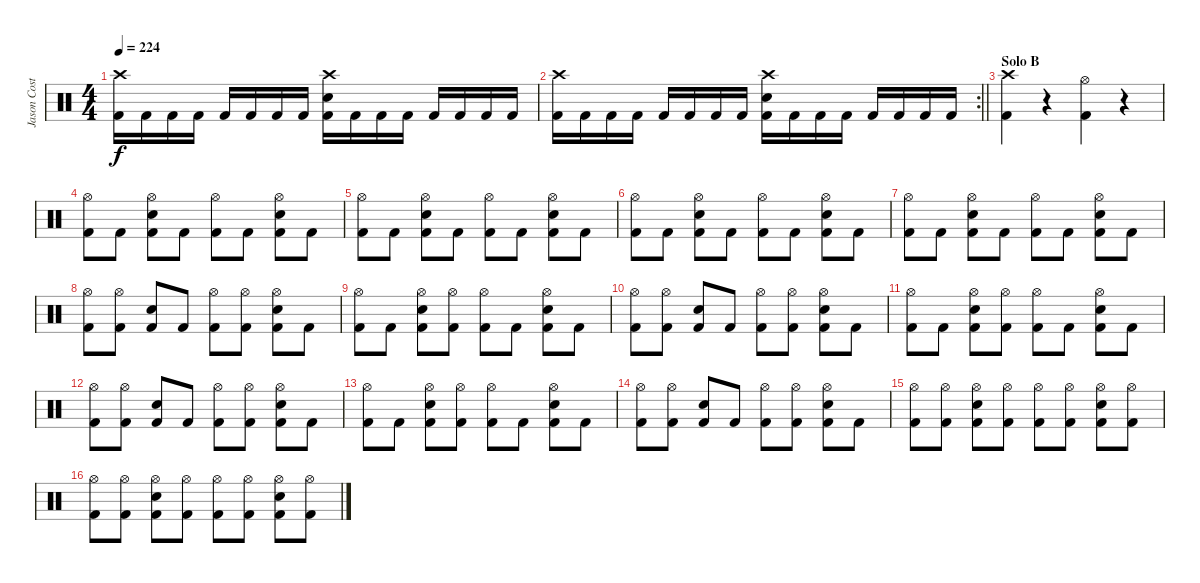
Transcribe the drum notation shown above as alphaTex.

\track ("Jason Costa" "Jason Cost") {instrument percussion}
\staff {score}
\articulation defaults
\ts (4 4)
\tempo 224
\clef neutral
\ks c
("Crash high (hit)" "Kick (hit) 2").16{dy f} "Kick (hit) 2".16 "Kick (hit) 2".16 "Kick (hit) 2".16 "Kick (hit) 2".16 "Kick (hit) 2".16 "Kick (hit) 2".16 "Kick (hit) 2".16 ("Crash high (hit)" "Electric Snare (hit)" "Kick (hit) 2").16 "Kick (hit) 2".16 "Kick (hit) 2".16 "Kick (hit) 2".16 "Kick (hit) 2".16 "Kick (hit) 2".16 "Kick (hit) 2".16 "Kick (hit) 2".16 |
\rc 2
\barLineRight lightlight
("Crash high (hit)" "Kick (hit) 2").16 "Kick (hit) 2".16 "Kick (hit) 2".16 "Kick (hit) 2".16 "Kick (hit) 2".16 "Kick (hit) 2".16 "Kick (hit) 2".16 "Kick (hit) 2".16 ("Crash high (hit)" "Electric Snare (hit)" "Kick (hit) 2").16 "Kick (hit) 2".16 "Kick (hit) 2".16 "Kick (hit) 2".16 "Kick (hit) 2".16 "Kick (hit) 2".16 "Kick (hit) 2".16 "Kick (hit) 2".16 |
\section ("" "Solo B")
("Crash high (hit)" "Kick (hit) 2").4 r.4 ("Hi-Hat (open)" "Kick (hit) 2").4 r.4 |
("Hi-Hat (open)" "Kick (hit) 2").8 "Kick (hit) 2".8 ("Hi-Hat (open)" "Electric Snare (hit)" "Kick (hit) 2").8 "Kick (hit) 2".8 ("Hi-Hat (open)" "Kick (hit) 2").8 "Kick (hit) 2".8 ("Hi-Hat (open)" "Electric Snare (hit)" "Kick (hit) 2").8 "Kick (hit) 2".8 |
("Hi-Hat (open)" "Kick (hit) 2").8 "Kick (hit) 2".8 ("Hi-Hat (open)" "Electric Snare (hit)" "Kick (hit) 2").8 "Kick (hit) 2".8 ("Hi-Hat (open)" "Kick (hit) 2").8 "Kick (hit) 2".8 ("Hi-Hat (open)" "Electric Snare (hit)" "Kick (hit) 2").8 "Kick (hit) 2".8 |
("Hi-Hat (open)" "Kick (hit) 2").8 "Kick (hit) 2".8 ("Hi-Hat (open)" "Electric Snare (hit)" "Kick (hit) 2").8 "Kick (hit) 2".8 ("Hi-Hat (open)" "Kick (hit) 2").8 "Kick (hit) 2".8 ("Hi-Hat (open)" "Electric Snare (hit)" "Kick (hit) 2").8 "Kick (hit) 2".8 |
("Hi-Hat (open)" "Kick (hit) 2").8 "Kick (hit) 2".8 ("Hi-Hat (open)" "Electric Snare (hit)" "Kick (hit) 2").8 "Kick (hit) 2".8 ("Hi-Hat (open)" "Kick (hit) 2").8 "Kick (hit) 2".8 ("Hi-Hat (open)" "Electric Snare (hit)" "Kick (hit) 2").8 "Kick (hit) 2".8 |
("Hi-Hat (open)" "Kick (hit) 2").8 ("Hi-Hat (open)" "Kick (hit) 2").8 ("Electric Snare (hit)" "Kick (hit) 2").8 "Kick (hit) 2".8 ("Hi-Hat (open)" "Kick (hit) 2").8 ("Hi-Hat (open)" "Kick (hit) 2").8 ("Hi-Hat (open)" "Electric Snare (hit)" "Kick (hit) 2").8 "Kick (hit) 2".8 |
("Hi-Hat (open)" "Kick (hit) 2").8 "Kick (hit) 2".8 ("Hi-Hat (open)" "Electric Snare (hit)" "Kick (hit) 2").8 ("Hi-Hat (open)" "Kick (hit) 2").8 ("Hi-Hat (open)" "Kick (hit) 2").8 "Kick (hit) 2".8 ("Hi-Hat (open)" "Electric Snare (hit)" "Kick (hit) 2").8 "Kick (hit) 2".8 |
("Hi-Hat (open)" "Kick (hit) 2").8 ("Hi-Hat (open)" "Kick (hit) 2").8 ("Electric Snare (hit)" "Kick (hit) 2").8 "Kick (hit) 2".8 ("Hi-Hat (open)" "Kick (hit) 2").8 ("Hi-Hat (open)" "Kick (hit) 2").8 ("Hi-Hat (open)" "Electric Snare (hit)" "Kick (hit) 2").8 "Kick (hit) 2".8 |
("Hi-Hat (open)" "Kick (hit) 2").8 "Kick (hit) 2".8 ("Hi-Hat (open)" "Electric Snare (hit)" "Kick (hit) 2").8 ("Hi-Hat (open)" "Kick (hit) 2").8 ("Hi-Hat (open)" "Kick (hit) 2").8 "Kick (hit) 2".8 ("Hi-Hat (open)" "Electric Snare (hit)" "Kick (hit) 2").8 "Kick (hit) 2".8 |
("Hi-Hat (open)" "Kick (hit) 2").8 ("Hi-Hat (open)" "Kick (hit) 2").8 ("Electric Snare (hit)" "Kick (hit) 2").8 "Kick (hit) 2".8 ("Hi-Hat (open)" "Kick (hit) 2").8 ("Hi-Hat (open)" "Kick (hit) 2").8 ("Hi-Hat (open)" "Electric Snare (hit)" "Kick (hit) 2").8 "Kick (hit) 2".8 |
("Hi-Hat (open)" "Kick (hit) 2").8 "Kick (hit) 2".8 ("Hi-Hat (open)" "Electric Snare (hit)" "Kick (hit) 2").8 ("Hi-Hat (open)" "Kick (hit) 2").8 ("Hi-Hat (open)" "Kick (hit) 2").8 "Kick (hit) 2".8 ("Hi-Hat (open)" "Electric Snare (hit)" "Kick (hit) 2").8 "Kick (hit) 2".8 |
("Hi-Hat (open)" "Kick (hit) 2").8 ("Hi-Hat (open)" "Kick (hit) 2").8 ("Electric Snare (hit)" "Kick (hit) 2").8 "Kick (hit) 2".8 ("Hi-Hat (open)" "Kick (hit) 2").8 ("Hi-Hat (open)" "Kick (hit) 2").8 ("Hi-Hat (open)" "Electric Snare (hit)" "Kick (hit) 2").8 "Kick (hit) 2".8 |
("Hi-Hat (open)" "Kick (hit) 2").8 ("Hi-Hat (open)" "Kick (hit) 2").8 ("Hi-Hat (open)" "Electric Snare (hit)" "Kick (hit) 2").8 ("Hi-Hat (open)" "Kick (hit) 2").8 ("Hi-Hat (open)" "Kick (hit) 2").8 ("Hi-Hat (open)" "Kick (hit) 2").8 ("Hi-Hat (open)" "Electric Snare (hit)" "Kick (hit) 2").8 ("Hi-Hat (open)" "Kick (hit) 2").8 |
("Hi-Hat (open)" "Kick (hit) 2").8 ("Hi-Hat (open)" "Kick (hit) 2").8 ("Hi-Hat (open)" "Electric Snare (hit)" "Kick (hit) 2").8 ("Hi-Hat (open)" "Kick (hit) 2").8 ("Hi-Hat (open)" "Kick (hit) 2").8 ("Hi-Hat (open)" "Kick (hit) 2").8 ("Hi-Hat (open)" "Electric Snare (hit)" "Kick (hit) 2").8 ("Hi-Hat (open)" "Kick (hit) 2").8
